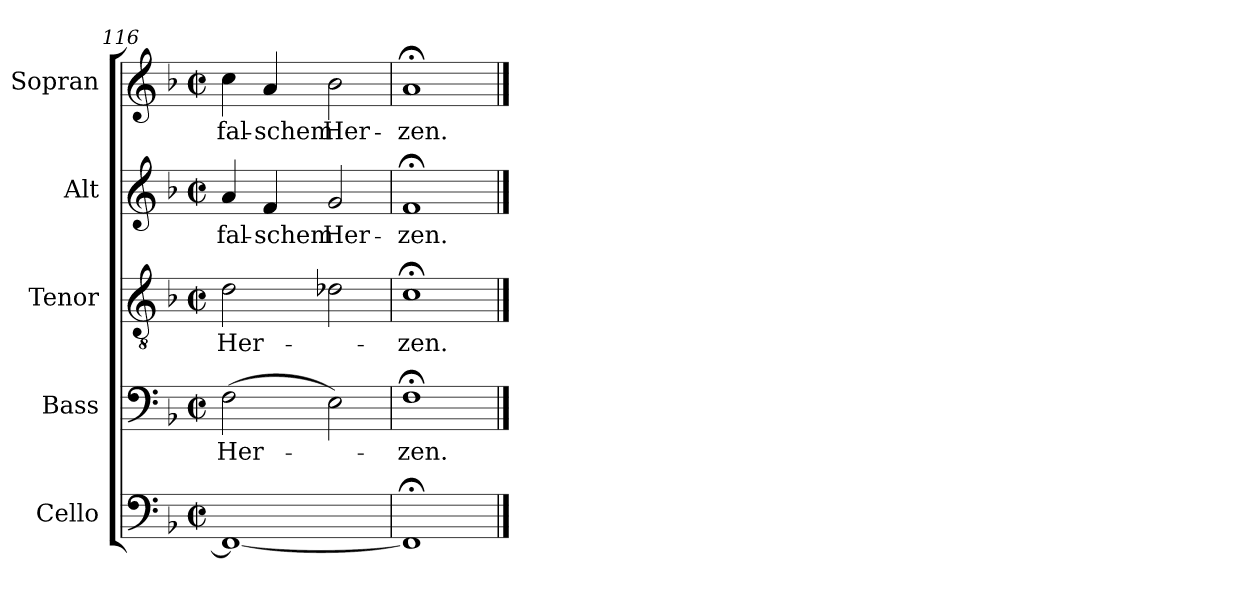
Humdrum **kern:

**kern	**kern	**text	**kern	**text	**kern	**text	**kern	**text
*part5	*part4	*part4	*part3	*part3	*part2	*part2	*part1	*part1
*staff5	*staff4	*staff4	*staff3	*staff3	*staff2	*staff2	*staff1	*staff1
*I"Cello	*I"Bass	*	*I"Tenor	*	*I"Alt	*	*I"Sopran	*
*	*I'B.	*	*I'T.	*	*I'A.	*	*I'S.	*
*clefF4	*clefF4	*	*clefGv2	*	*clefG2	*	*clefG2	*
*	*	*	*ITrd7c12	*	*	*	*	*
*k[b-]	*k[b-]	*	*k[b-]	*	*k[b-]	*	*k[b-]	*
*F:	*F:	*	*F:	*	*F:	*	*F:	*
*M2/2	*M2/2	*	*M2/2	*	*M2/2	*	*M2/2	*
*met(c|)	*met(c|)	*	*met(c|)	*	*met(c|)	*	*met(c|)	*
=116	=116	=116	=116	=116	=116	=116	=116	=116
!	!	!LO:LY:b:color=#000000	!	!	!	!	!	!
!	!	!	!	!LO:LY:b:color=#000000	!	!	!	!
!	!	!	!	!	!	!LO:LY:b:color=#000000	!	!
!	!	!	!	!	!	!	!	!LO:LY:b:color=#000000
1FFi_<	(2Fi\	Her-	2Di\	Her-	4ai/	fal-	4cci\	fal-
!	!	!	!	!	!	!LO:LY:b:color=#000000	!	!
!	!	!	!	!	!	!	!	!LO:LY:b:color=#000000
.	.	.	.	.	4fi/	-schem	4ai/	-schem
!	!	!	!	!	!	!LO:LY:b:color=#000000	!	!
!	!	!	!	!	!	!	!	!LO:LY:b:color=#000000
.	2Ei\)	.	2D-Xi\	.	2gi/	Her-	2b-i\	Her-
=117	=117	=117	=117	=117	=117	=117	=117	=117
!	!	!LO:LY:b:color=#000000	!	!	!	!	!	!
!	!	!	!	!LO:LY:b:color=#000000	!	!	!	!
!	!	!	!	!	!	!LO:LY:b:color=#000000	!	!
!	!	!	!	!	!	!	!	!LO:LY:b:color=#000000
1FF;i]	1F;i	-zen.	1C;i	-zen.	1f;i	-zen.	1a;i	-zen.
==	==	==	==	==	==	==	==	==
*-	*-	*-	*-	*-	*-	*-	*-	*-
